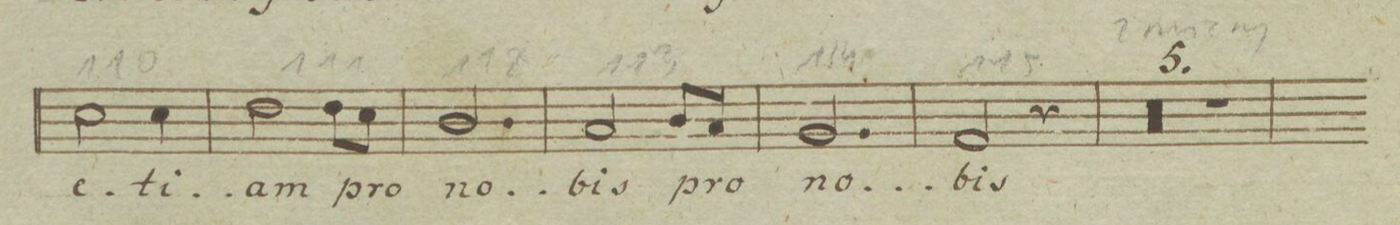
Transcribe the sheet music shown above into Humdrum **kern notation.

**kern	**text	**dynam
*I"Tenore	*	*
*clefC4	*	*
*k[bnenandnf#c#g#d#]	*	*
*met(c)	*	*
*M3/4	*	*
2B\	e-	.
4B\	-ti-	.
=110	=110	=110
2c#\	-am	.
8c#\L	pro	.
8B\J	.	.
=111	=111	=111
2.A/	no-	.
=112	=112	=112
2G#/	-bis	.
8A/L	pro	.
8G#/J	.	.
=113	=113	=113
2.F#/	no-	.
=114	=114	=114
2E/	-bis	.
4r	.	.
=115	=115	=115
0.r	.	.
=116	=116	=116
=117	=117	=117
=118	=118	=118
=119	=119	=119
2.r	.	.
=120||	=120||	=120||
*-	*-	*-
